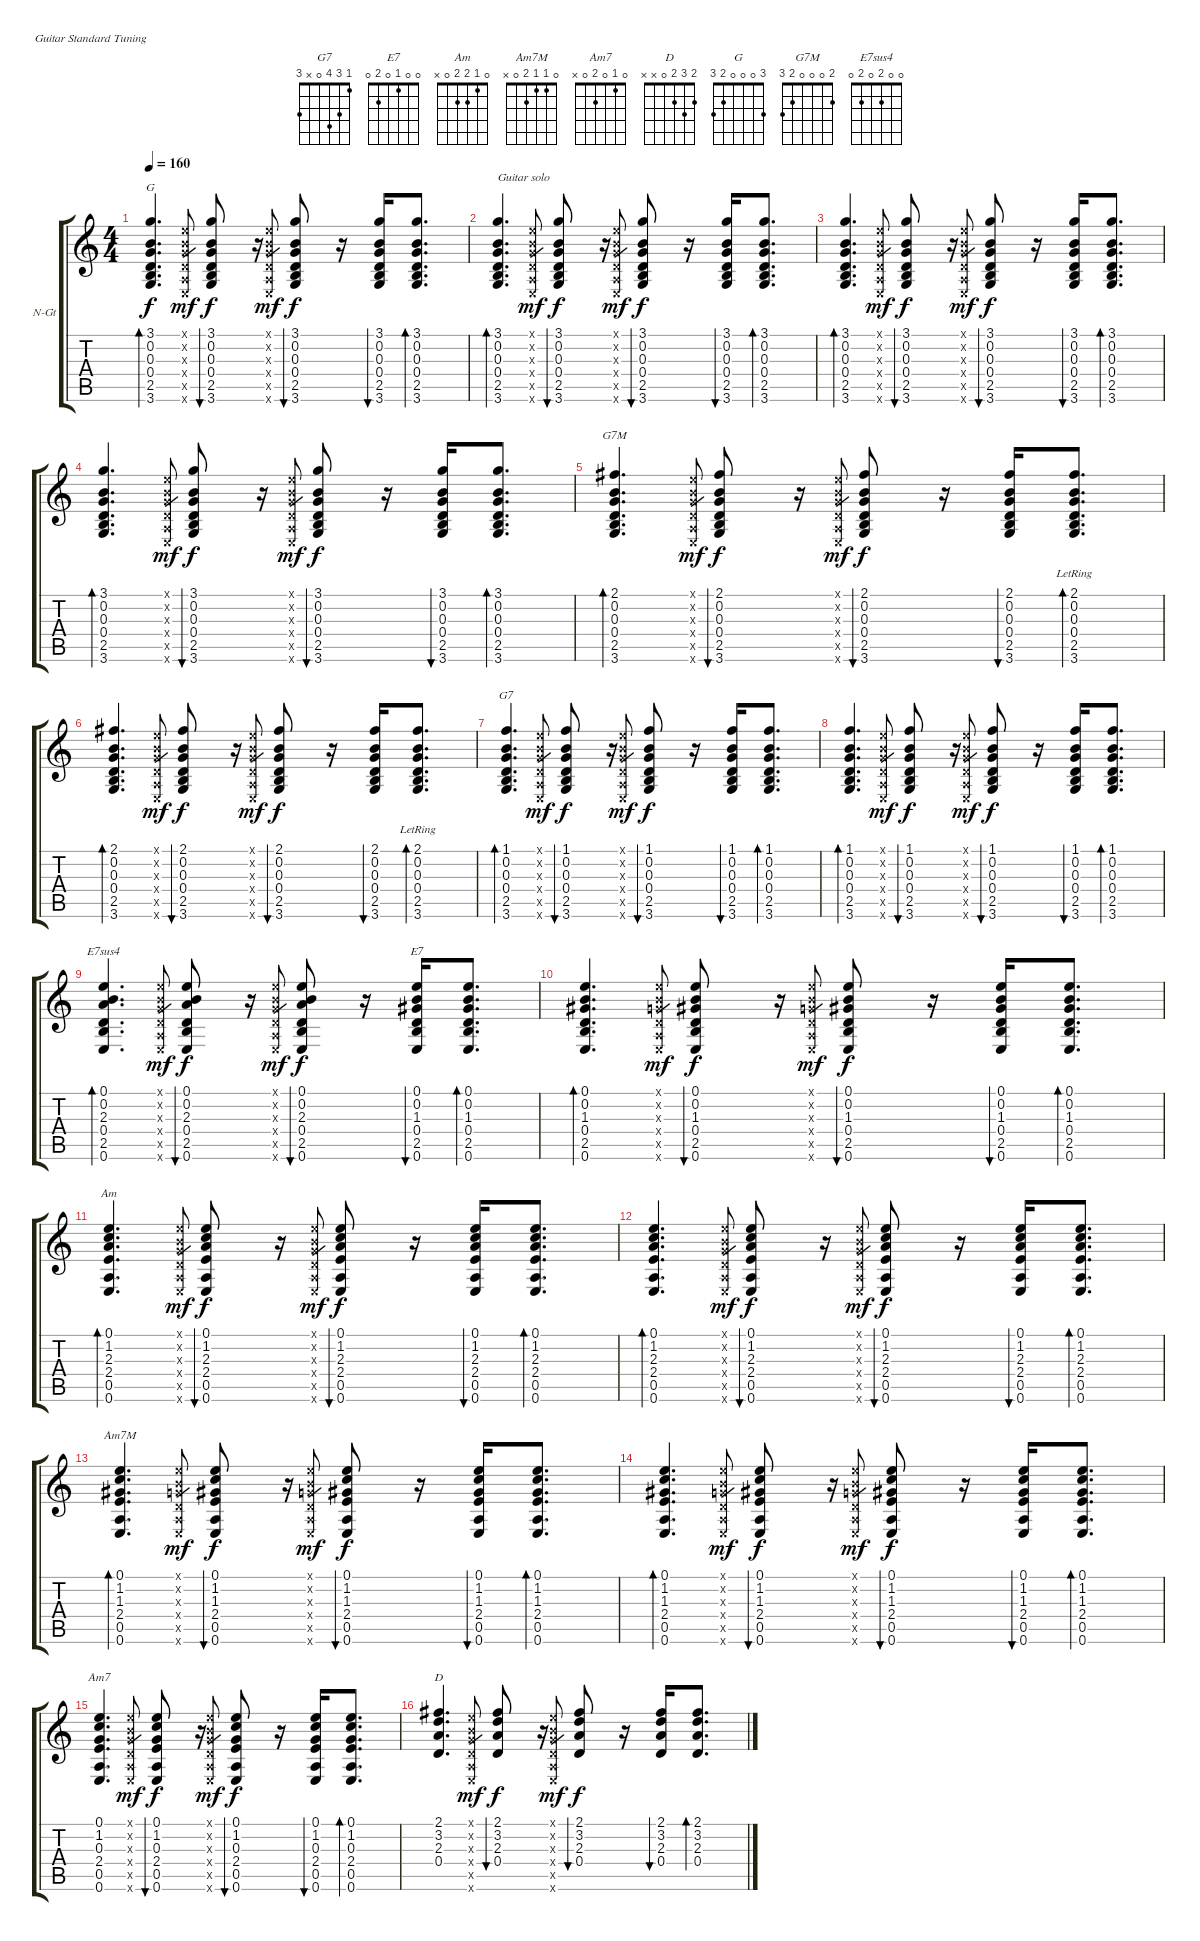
\bracketExtendMode groupsimilarinstruments
\firstSystemTrackNameOrientation horizontal
\otherSystemsTrackNameOrientation horizontal
\track ("Classic Guitar" "N-Gt") {instrument acousticguitarnylon}
\staff {score tabs}
\tuning (E4 B3 G3 D3 A2 E2)
\chord ("G7" 1 3 4 0 x 3)
\chord ("E7" 0 0 1 0 2 0)
\chord ("Am" 0 1 2 2 0 x)
\chord ("Am7M" 0 1 1 2 0 x)
\chord ("Am7" 0 1 0 2 0 x)
\chord ("D" 2 3 2 0 x x)
\chord ("G" 3 0 0 0 2 3)
\chord ("G7M" 2 0 0 0 2 3)
\chord ("E7sus4" 0 0 2 0 2 0)
\ts (4 4)
\tempo 160
\clef g2
\ks c
(3.1 0.2 0.3 0.4 2.5 3.6).4{d bd 240 ch "G" dy f} (0.1{x} 0.2{x} 0.3{x} 0.4{x} 0.5{x} 0.6{x}).8{gr dy mf} (3.1 0.2 0.3 0.4 2.5 3.6).8{bu 30 dy f} r.16 (0.1{x} 0.2{x} 0.3{x} 0.4{x} 0.5{x} 0.6{x}).8{gr dy mf} (3.1 0.2 0.3 0.4 2.5 3.6).8{bu 30 dy f} r.16 (3.1 0.2 0.3 0.4 2.5 3.6).16{bu 30} (3.1 0.2 0.3 0.4 2.5 3.6).8{d bd 120} |
(3.1 0.2 0.3 0.4 2.5 3.6).4{d bd 240 txt "Guitar solo"} (0.1{x} 0.2{x} 0.3{x} 0.4{x} 0.5{x} 0.6{x}).8{gr dy mf} (3.1 0.2 0.3 0.4 2.5 3.6).8{bu 30 dy f} r.16 (0.1{x} 0.2{x} 0.3{x} 0.4{x} 0.5{x} 0.6{x}).8{gr dy mf} (3.1 0.2 0.3 0.4 2.5 3.6).8{bu 30 dy f} r.16 (3.1 0.2 0.3 0.4 2.5 3.6).16{bu 30} (3.1 0.2 0.3 0.4 2.5 3.6).8{d bd 120} |
(3.1 0.2 0.3 0.4 2.5 3.6).4{d bd 240} (0.1{x} 0.2{x} 0.3{x} 0.4{x} 0.5{x} 0.6{x}).8{gr dy mf} (3.1 0.2 0.3 0.4 2.5 3.6).8{bu 30 dy f} r.16 (0.1{x} 0.2{x} 0.3{x} 0.4{x} 0.5{x} 0.6{x}).8{gr dy mf} (3.1 0.2 0.3 0.4 2.5 3.6).8{bu 30 dy f} r.16 (3.1 0.2 0.3 0.4 2.5 3.6).16{bu 30} (3.1 0.2 0.3 0.4 2.5 3.6).8{d bd 120} |
(3.1 0.2 0.3 0.4 2.5 3.6).4{d bd 240} (0.1{x} 0.2{x} 0.3{x} 0.4{x} 0.5{x} 0.6{x}).8{gr dy mf} (3.1 0.2 0.3 0.4 2.5 3.6).8{bu 30 dy f} r.16 (0.1{x} 0.2{x} 0.3{x} 0.4{x} 0.5{x} 0.6{x}).8{gr dy mf} (3.1 0.2 0.3 0.4 2.5 3.6).8{bu 30 dy f} r.16 (3.1 0.2 0.3 0.4 2.5 3.6).16{bu 30} (3.1 0.2 0.3 0.4 2.5 3.6).8{d bd 120} |
(2.1 0.2 0.3 0.4 2.5 3.6).4{d bd 240 ch "G7M"} (0.1{x} 0.2{x} 0.3{x} 0.4{x} 0.5{x} 0.6{x}).8{gr dy mf} (2.1 0.2 0.3 0.4 2.5 3.6).8{bu 30 dy f} r.16 (0.1{x} 0.2{x} 0.3{x} 0.4{x} 0.5{x} 0.6{x}).8{gr dy mf} (2.1 0.2 0.3 0.4 2.5 3.6).8{bu 30 dy f} r.16 (2.1 0.2 0.3 0.4 2.5 3.6).16{bu 30} (2.1{lr} 0.2{lr} 0.3{lr} 0.4{lr} 2.5{lr} 3.6{lr}).8{d bd 120} |
(2.1 0.2 0.3 0.4 2.5 3.6).4{d bd 240} (0.1{x} 0.2{x} 0.3{x} 0.4{x} 0.5{x} 0.6{x}).8{gr dy mf} (2.1 0.2 0.3 0.4 2.5 3.6).8{bu 30 dy f} r.16 (0.1{x} 0.2{x} 0.3{x} 0.4{x} 0.5{x} 0.6{x}).8{gr dy mf} (2.1 0.2 0.3 0.4 2.5 3.6).8{bu 30 dy f} r.16 (2.1 0.2 0.3 0.4 2.5 3.6).16{bu 30} (2.1{lr} 0.2{lr} 0.3{lr} 0.4{lr} 2.5{lr} 3.6{lr}).8{d bd 120} |
(1.1 0.2 0.3 0.4 2.5 3.6).4{d bd 240 ch "G7"} (0.1{x} 0.2{x} 0.3{x} 0.4{x} 0.5{x} 0.6{x}).8{gr dy mf} (1.1 0.2 0.3 0.4 2.5 3.6).8{bu 30 dy f} r.16 (0.1{x} 0.2{x} 0.3{x} 0.4{x} 0.5{x} 0.6{x}).8{gr dy mf} (1.1 0.2 0.3 0.4 2.5 3.6).8{bu 30 dy f} r.16 (1.1 0.2 0.3 0.4 2.5 3.6).16{bu 30} (1.1 0.2 0.3 0.4 2.5 3.6).8{d bd 120} |
(1.1 0.2 0.3 0.4 2.5 3.6).4{d bd 240} (0.1{x} 0.2{x} 0.3{x} 0.4{x} 0.5{x} 0.6{x}).8{gr dy mf} (1.1 0.2 0.3 0.4 2.5 3.6).8{bu 30 dy f} r.16 (0.1{x} 0.2{x} 0.3{x} 0.4{x} 0.5{x} 0.6{x}).8{gr dy mf} (1.1 0.2 0.3 0.4 2.5 3.6).8{bu 30 dy f} r.16 (1.1 0.2 0.3 0.4 2.5 3.6).16{bu 30} (1.1 0.2 0.3 0.4 2.5 3.6).8{d bd 120} |
(0.1 0.2 2.3 0.4 2.5 0.6).4{d bd 240 ch "E7sus4"} (0.1{x} 0.2{x} 0.3{x} 0.4{x} 0.5{x} 0.6{x}).8{gr dy mf} (0.1 0.2 2.3 0.4 2.5 0.6).8{bu 30 dy f} r.16 (0.1{x} 0.2{x} 0.3{x} 0.4{x} 0.5{x} 0.6{x}).8{gr dy mf} (0.1 0.2 2.3 0.4 2.5 0.6).8{bu 30 dy f} r.16 (0.1 0.2 1.3 0.4 2.5 0.6).16{bu 30 ch "E7"} (0.1 0.2 1.3 0.4 2.5 0.6).8{d bd 120} |
(0.1 0.2 1.3 0.4 2.5 0.6).4{d bd 240} (0.1{x} 0.2{x} 0.3{x} 0.4{x} 0.5{x} 0.6{x}).8{gr dy mf} (0.1 0.2 1.3 0.4 2.5 0.6).8{bu 30 dy f} r.16 (0.1{x} 0.2{x} 0.3{x} 0.4{x} 0.5{x} 0.6{x}).8{gr dy mf} (0.1 0.2 1.3 0.4 2.5 0.6).8{bu 30 dy f} r.16 (0.1 0.2 1.3 0.4 2.5 0.6).16{bu 30} (0.1 0.2 1.3 0.4 2.5 0.6).8{d bd 120} |
(0.1 1.2 2.3 2.4 0.5 0.6).4{d bd 240 ch "Am"} (0.1{x} 0.2{x} 0.3{x} 0.4{x} 0.5{x} 0.6{x}).8{gr dy mf} (0.1 1.2 2.3 2.4 0.5 0.6).8{bu 30 dy f} r.16 (0.1{x} 0.2{x} 0.3{x} 0.4{x} 0.5{x} 0.6{x}).8{gr dy mf} (0.1 1.2 2.3 2.4 0.5 0.6).8{bu 30 dy f} r.16 (0.1 1.2 2.3 2.4 0.5 0.6).16{bu 30} (0.1 1.2 2.3 2.4 0.5 0.6).8{d bd 120} |
(0.1 1.2 2.3 2.4 0.5 0.6).4{d bd 240} (0.1{x} 0.2{x} 0.3{x} 0.4{x} 0.5{x} 0.6{x}).8{gr dy mf} (0.1 1.2 2.3 2.4 0.5 0.6).8{bu 30 dy f} r.16 (0.1{x} 0.2{x} 0.3{x} 0.4{x} 0.5{x} 0.6{x}).8{gr dy mf} (0.1 1.2 2.3 2.4 0.5 0.6).8{bu 30 dy f} r.16 (0.1 1.2 2.3 2.4 0.5 0.6).16{bu 30} (0.1 1.2 2.3 2.4 0.5 0.6).8{d bd 120} |
(0.1 1.2 1.3 2.4 0.5 0.6).4{d bd 240 ch "Am7M"} (0.1{x} 0.2{x} 0.3{x} 0.4{x} 0.5{x} 0.6{x}).8{gr dy mf} (0.1 1.2 1.3 2.4 0.5 0.6).8{bu 30 dy f} r.16 (0.1{x} 0.2{x} 0.3{x} 0.4{x} 0.5{x} 0.6{x}).8{gr dy mf} (0.1 1.2 1.3 2.4 0.5 0.6).8{bu 30 dy f} r.16 (0.1 1.2 1.3 2.4 0.5 0.6).16{bu 30} (0.1 1.2 1.3 2.4 0.5 0.6).8{d bd 120} |
(0.1 1.2 1.3 2.4 0.5 0.6).4{d bd 240} (0.1{x} 0.2{x} 0.3{x} 0.4{x} 0.5{x} 0.6{x}).8{gr dy mf} (0.1 1.2 1.3 2.4 0.5 0.6).8{bu 30 dy f} r.16 (0.1{x} 0.2{x} 0.3{x} 0.4{x} 0.5{x} 0.6{x}).8{gr dy mf} (0.1 1.2 1.3 2.4 0.5 0.6).8{bu 30 dy f} r.16 (0.1 1.2 1.3 2.4 0.5 0.6).16{bu 30} (0.1 1.2 1.3 2.4 0.5 0.6).8{d bd 120} |
(0.1 1.2 0.3 2.4 0.5 0.6).4{d ch "Am7"} (0.1{x} 0.2{x} 0.3{x} 0.4{x} 0.5{x} 0.6{x}).8{gr dy mf} (0.1 1.2 0.3 2.4 0.5 0.6).8{bu 30 dy f} r.16 (0.1{x} 0.2{x} 0.3{x} 0.4{x} 0.5{x} 0.6{x}).8{gr dy mf} (0.1 1.2 0.3 2.4 0.5 0.6).8{bu 30 dy f} r.16 (0.1 1.2 0.3 2.4 0.5 0.6).16{bu 30} (0.1 1.2 0.3 2.4 0.5 0.6).8{d bd 120} |
(2.1 3.2 2.3 0.4).4{d ch "D"} (0.1{x} 0.2{x} 0.3{x} 0.4{x} 0.5{x} 0.6{x}).8{gr dy mf} (2.1 3.2 2.3 0.4).8{bu 30 dy f} r.16 (0.1{x} 0.2{x} 0.3{x} 0.4{x} 0.5{x} 0.6{x}).8{gr dy mf} (2.1 3.2 2.3 0.4).8{bu 30 dy f} r.16 (2.1 3.2 2.3 0.4).16{bu 30} (2.1 3.2 2.3 0.4).8{d bd 120}
